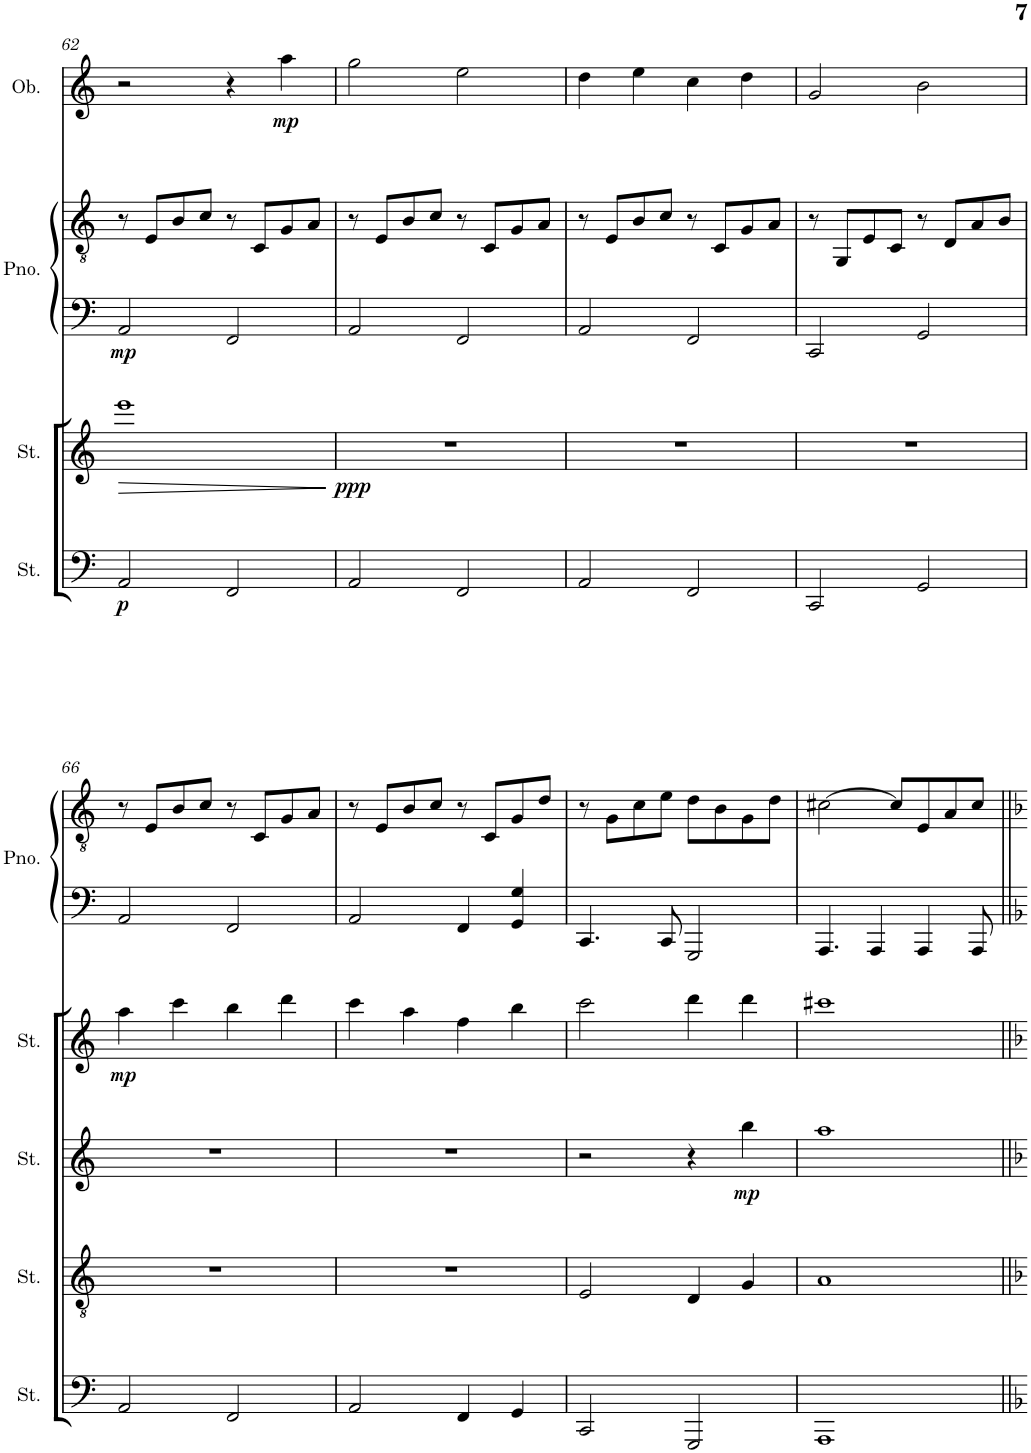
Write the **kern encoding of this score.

**kern	**dynam	**kern	**kern	**dynam	**kern	**dynam	**kern	**kern	**dynam	**kern	**dynam
*part6	*part6	*part5	*part4	*part4	*part3	*part3	*part2	*part2	*part2	*part1	*part1
*staff7	*staff7	*staff6	*staff5	*staff5	*staff4	*staff4	*staff3	*staff2	*staff2/3	*staff1	*staff1
*I"Strings	*	*I"Strings	*I"Strings	*	*I"Strings	*	*I"Piano	*	*	*I"Oboe	*
*I'St.	*	*I'St.	*I'St.	*	*I'St.	*	*I'Pno.	*	*	*I'Ob.	*
!!LO:PB:g=z
*clefF4	*	*clefGv2	*clefG2	*	*clefG2	*	*clefF4	*clefGv2	*	*clefG2	*
*k[]	*	*k[]	*k[]	*	*k[]	*	*k[]	*k[]	*	*k[]	*
*M4/4	*	*M4/4	*M4/4	*	*M4/4	*	*M4/4	*M4/4	*	*M4/4	*
=62	=62	=62	=62	=62	=62	=62	=62	=62	=62	=62	=62
!	!LO:DY:b	!	!	!	!	!LO:HP:b	!	!	!LO:DY:b=2	!	!
2AA/	p	1r	1r	.	1eee	>	2AA/	8r	mp	2r	.
.	.	.	.	.	.	.	.	8E/L	.	.	.
.	.	.	.	.	.	.	.	8B/	.	.	.
.	.	.	.	.	.	.	.	8c/J	.	.	.
2FF/	.	.	.	.	.	.	2FF/	8r	.	4r	.
.	.	.	.	.	.	.	.	8C/L	.	.	.
!	!	!	!	!	!	!	!	!	!	!	!LO:DY:b
.	.	.	.	.	.	.	.	8G/	.	4aa\	mp
.	.	.	.	.	.	.	.	8A/J	.	.	.
.	.	.	.	.	.	]	.	.	.	.	.
=63	=63	=63	=63	=63	=63	=63	=63	=63	=63	=63	=63
!	!	!	!	!	!	!LO:DY:b	!	!	!	!	!
2AA/	.	1r	1r	.	1r	ppp	2AA/	8r	.	2gg\	.
.	.	.	.	.	.	.	.	8E/L	.	.	.
.	.	.	.	.	.	.	.	8B/	.	.	.
.	.	.	.	.	.	.	.	8c/J	.	.	.
2FF/	.	.	.	.	.	.	2FF/	8r	.	2ee\	.
.	.	.	.	.	.	.	.	8C/L	.	.	.
.	.	.	.	.	.	.	.	8G/	.	.	.
.	.	.	.	.	.	.	.	8A/J	.	.	.
=64	=64	=64	=64	=64	=64	=64	=64	=64	=64	=64	=64
2AA/	.	1r	1r	.	1r	.	2AA/	8r	.	4dd\	.
.	.	.	.	.	.	.	.	8E/L	.	.	.
.	.	.	.	.	.	.	.	8B/	.	4ee\	.
.	.	.	.	.	.	.	.	8c/J	.	.	.
2FF/	.	.	.	.	.	.	2FF/	8r	.	4cc\	.
.	.	.	.	.	.	.	.	8C/L	.	.	.
.	.	.	.	.	.	.	.	8G/	.	4dd\	.
.	.	.	.	.	.	.	.	8A/J	.	.	.
=65	=65	=65	=65	=65	=65	=65	=65	=65	=65	=65	=65
2CC/	.	1r	1r	.	1r	.	2CC/	8r	.	2g/	.
.	.	.	.	.	.	.	.	8GG/L	.	.	.
.	.	.	.	.	.	.	.	8E/	.	.	.
.	.	.	.	.	.	.	.	8C/J	.	.	.
2GG/	.	.	.	.	.	.	2GG/	8r	.	2b\	.
.	.	.	.	.	.	.	.	8D/L	.	.	.
.	.	.	.	.	.	.	.	8A/	.	.	.
.	.	.	.	.	.	.	.	8B/J	.	.	.
!!LO:LB:g=z
=66	=66	=66	=66	=66	=66	=66	=66	=66	=66	=66	=66
!	!	!	!	!	!	!LO:DY:b	!	!	!	!	!
2AA/	.	1r	1r	.	4aa\	mp	2AA/	8r	.	1r	.
.	.	.	.	.	.	.	.	8E/L	.	.	.
.	.	.	.	.	4ccc\	.	.	8B/	.	.	.
.	.	.	.	.	.	.	.	8c/J	.	.	.
2FF/	.	.	.	.	4bb\	.	2FF/	8r	.	.	.
.	.	.	.	.	.	.	.	8C/L	.	.	.
.	.	.	.	.	4ddd\	.	.	8G/	.	.	.
.	.	.	.	.	.	.	.	8A/J	.	.	.
=67	=67	=67	=67	=67	=67	=67	=67	=67	=67	=67	=67
2AA/	.	1r	1r	.	4ccc\	.	2AA/	8r	.	1r	.
.	.	.	.	.	.	.	.	8E/L	.	.	.
.	.	.	.	.	4aa\	.	.	8B/	.	.	.
.	.	.	.	.	.	.	.	8c/J	.	.	.
4FF/	.	.	.	.	4ff\	.	4FF/	8r	.	.	.
.	.	.	.	.	.	.	.	8C/L	.	.	.
4GG/	.	.	.	.	4bb\	.	4GG/ 4G/	8G/	.	.	.
.	.	.	.	.	.	.	.	8d/J	.	.	.
=68	=68	=68	=68	=68	=68	=68	=68	=68	=68	=68	=68
2CC/	.	2E/	2r	.	2ccc\	.	4.CC/	8r	.	1r	.
.	.	.	.	.	.	.	.	8G\L	.	.	.
.	.	.	.	.	.	.	.	8c\	.	.	.
.	.	.	.	.	.	.	8CC/	8e\J	.	.	.
2GGG/	.	4D/	4r	.	4ddd\	.	2GGG/	8d\L	.	.	.
.	.	.	.	.	.	.	.	8B\	.	.	.
!	!	!	!	!LO:DY:b	!	!	!	!	!	!	!
.	.	4G/	4bb\	mp	4ddd\	.	.	8G\	.	.	.
.	.	.	.	.	.	.	.	8d\J	.	.	.
=69	=69	=69	=69	=69	=69	=69	=69	=69	=69	=69	=69
1AAA	.	1A	1aa	.	1ccc#X	.	4.AAA/	[2c#X\	.	1r	.
.	.	.	.	.	.	.	4AAA/	.	.	.	.
.	.	.	.	.	.	.	.	8c#/L]	.	.	.
.	.	.	.	.	.	.	4AAA/	8E/	.	.	.
.	.	.	.	.	.	.	.	8A/	.	.	.
.	.	.	.	.	.	.	8AAA/	8c#/J	.	.	.
=||	=||	=||	=||	=||	=||	=||	=||	=||	=||	=||	=||
*-	*-	*-	*-	*-	*-	*-	*-	*-	*-	*-	*-
